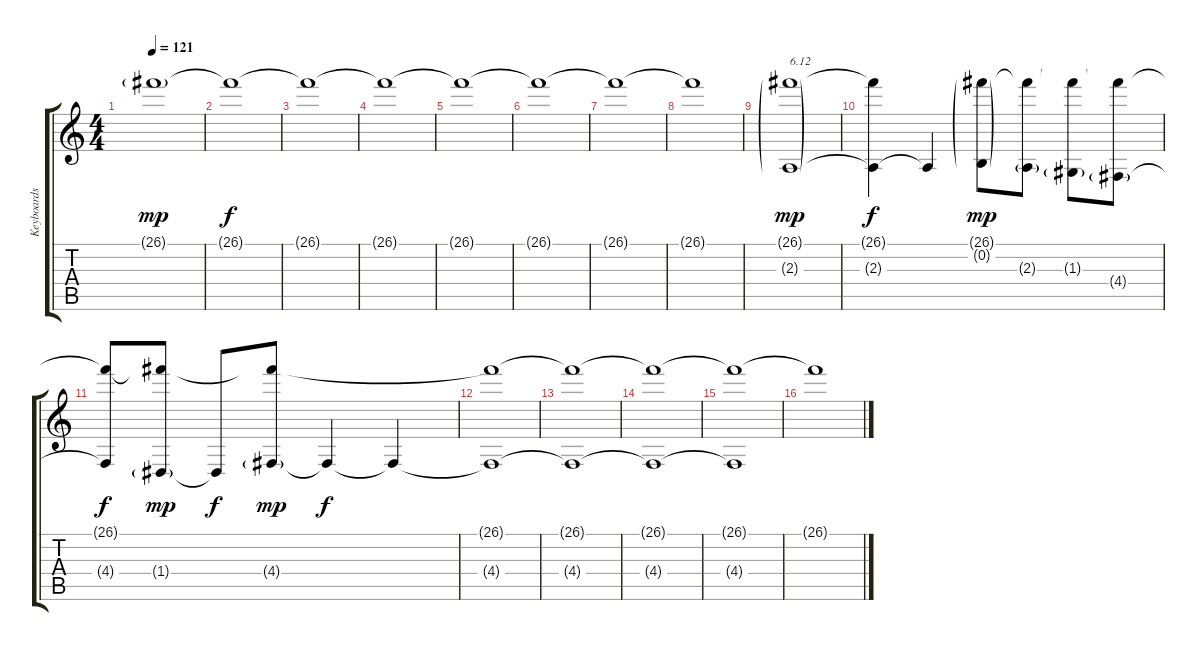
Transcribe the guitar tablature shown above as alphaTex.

\track ("Keyboards" "Keyboards") {instrument synthstrings2}
\staff {score tabs}
\tuning (E4 B3 G3 D3 A2 E2) {hide}
\ts (4 4)
\tempo 121
\clef g2
\ks c
26.1{g}.1{dy mp} |
26.1{t}.1{dy f} |
26.1{t}.1 |
26.1{t}.1 |
26.1{t}.1 |
26.1{t}.1 |
26.1{t}.1 |
26.1{t}.1 |
(26.1{g} 2.3{g}).1{txt "6.12" dy mp} |
(26.1{t} 2.3{t}).4{dy f} 2.3{t}.4 (26.1{g} 0.2{g}).8{dy mp} (26.1{t} 2.3{g}).8 (26.1{t} 1.3{g}).8 (26.1{t} 4.4{g}).8 |
(26.1{t} 4.4{t}).8{dy f} (26.1{t} 1.4{g}).8{dy mp} 1.4{t}.8{dy f} (26.1{t} 4.4{g}).8{dy mp} 4.4{t}.4{dy f} 4.4{t}.4 |
(26.1{t} 4.4{t}).1 |
(26.1{t} 4.4{t}).1 |
(26.1{t} 4.4{t}).1 |
(26.1{t} 4.4{t}).1 |
26.1{t}.1
